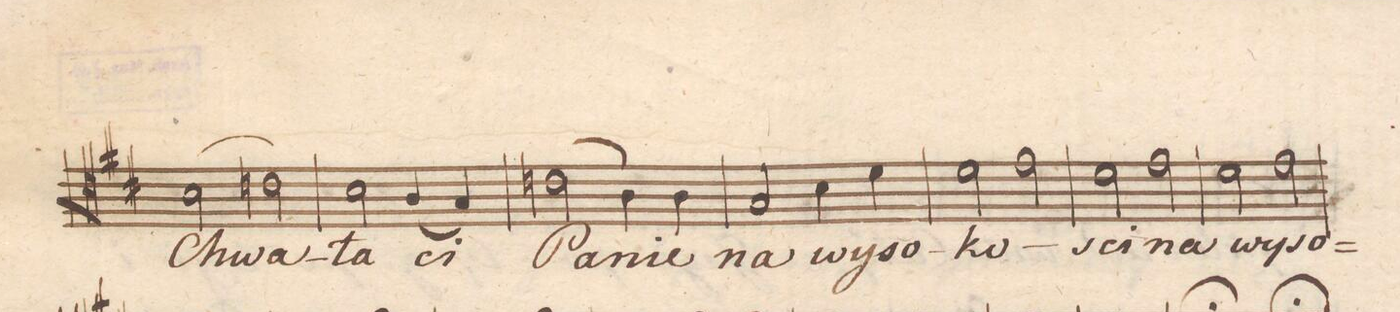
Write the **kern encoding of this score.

**kern	**text	**dynam
*I"Tenore.	*	*
*clefC4	*	*
*k[f#c#]	*	*
*met(c|)	*	*
*M2/2	*	*
(2B\	Chwa-	.
2cn\)	.	.
=80	=80	=80
2B\	-ła	.
(4A/	ci	.
4G/)	.	.
=81	=81	=81
(2cn\	Pa-	.
4A\)	.	.
4A\	-nie	.
=82	=82	=82
2G/	na	.
4B\	wy-	.
4d\	-so-	.
=83	=83	=83
2d\	-ko-	.
2e\	.	.
=84	=84	=84
2d\	-sci	.
2e\	na	.
=85	=85	=85
2d\	wy-	.
2e\	-so-	.
=86	=86	=86
*-	*-	*-
